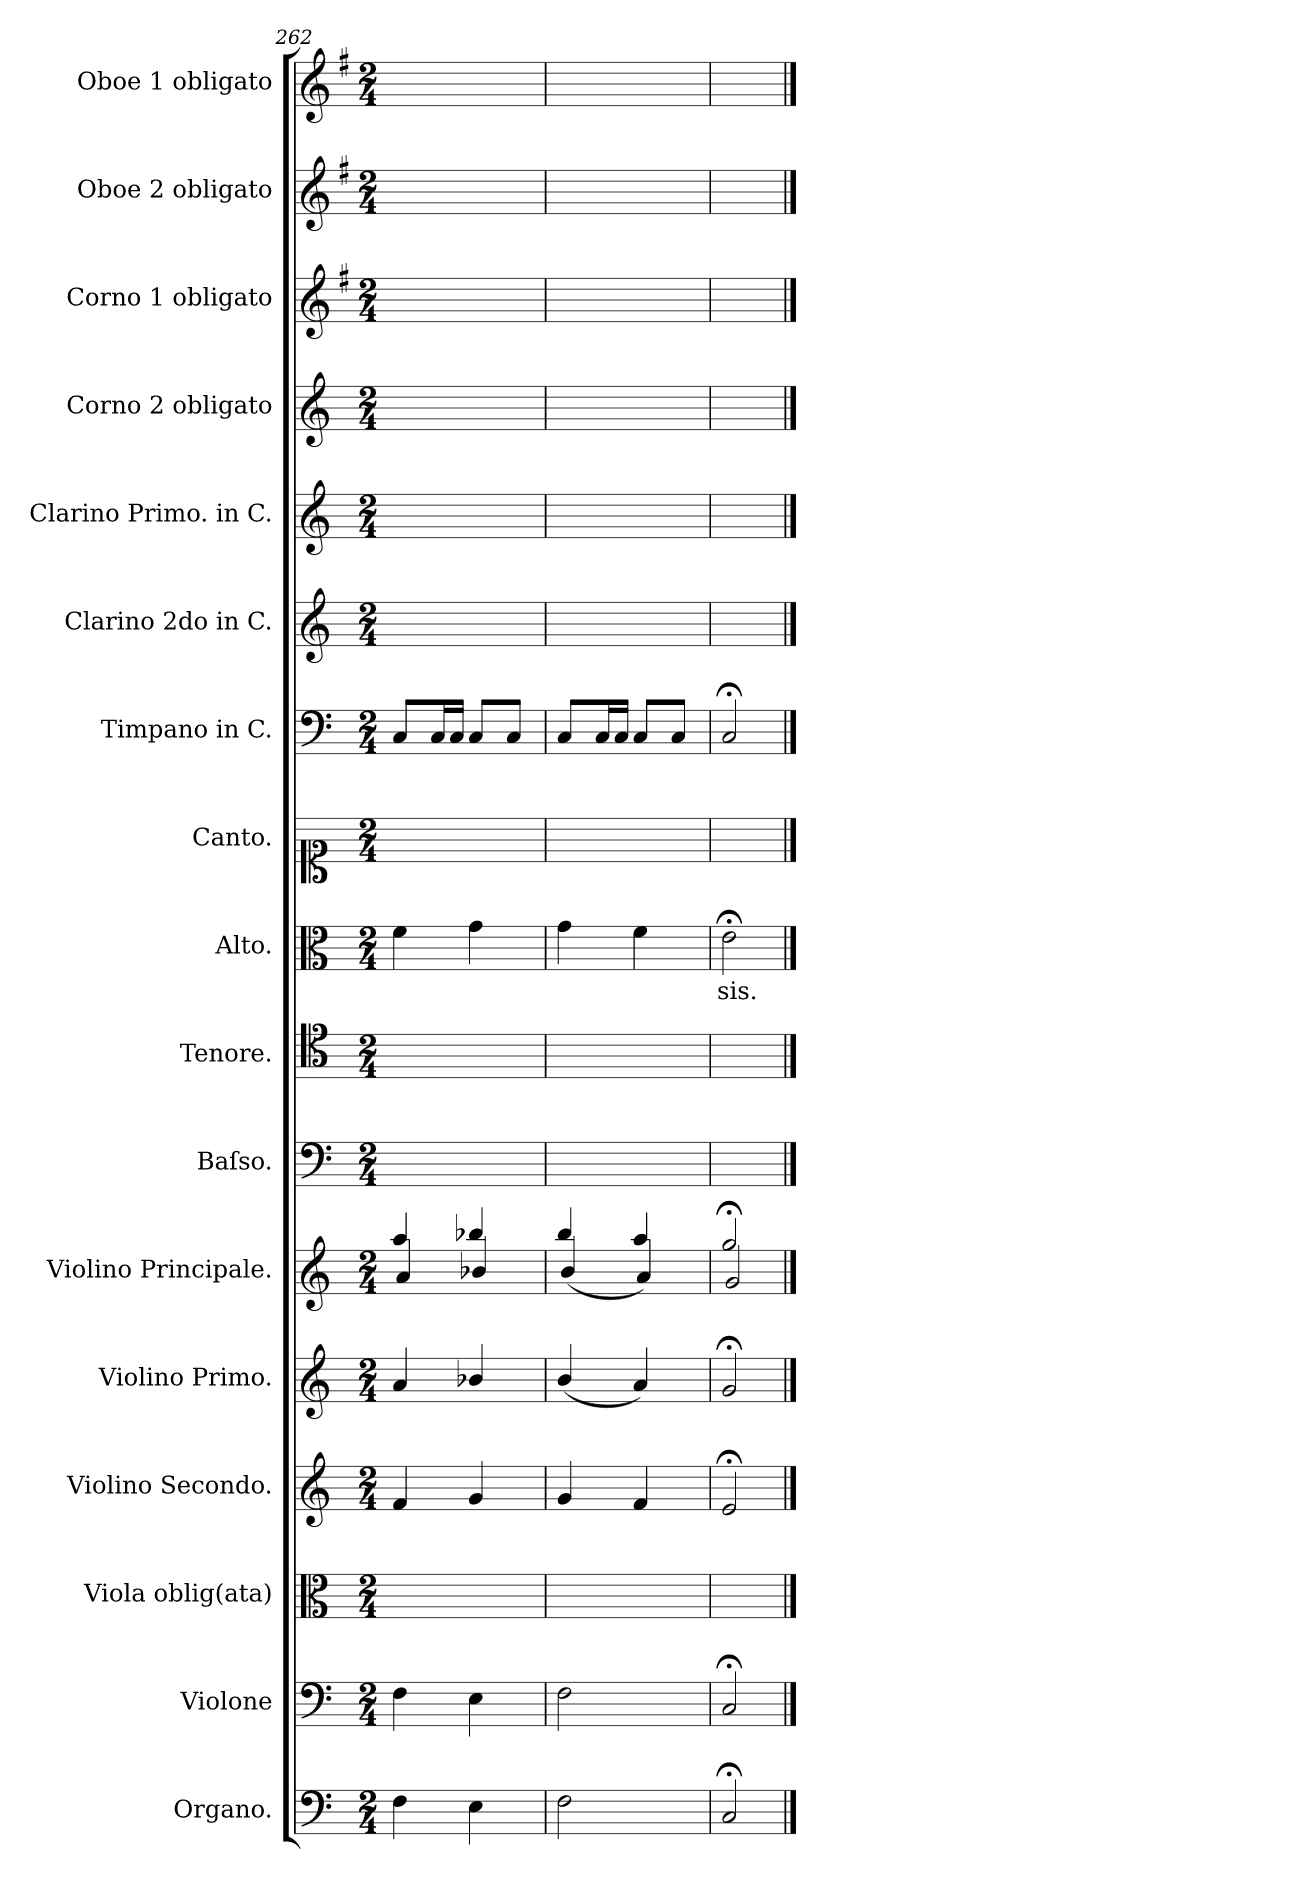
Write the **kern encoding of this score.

**kern	**kern	**kern	**kern	**kern	**kern	**kern	**text	**kern	**text	**kern	**text	**kern	**text	**kern	**kern	**kern	**kern	**kern	**kern	**kern
*part17	*part16	*part15	*part14	*part13	*part12	*part11	*part11	*part10	*part10	*part9	*part9	*part8	*part8	*part7	*part6	*part5	*part4	*part3	*part2	*part1
*staff17	*staff16	*staff15	*staff14	*staff13	*staff12	*staff11	*staff11	*staff10	*staff10	*staff9	*staff9	*staff8	*staff8	*staff7	*staff6	*staff5	*staff4	*staff3	*staff2	*staff1
*I"Organo.	*I"Violone	*I"Viola oblig(ata)	*I"Violino Secondo.	*I"Violino Primo.	*I"Violino Principale.	*I"Baſso.	*	*I"Tenore.	*	*I"Alto.	*	*I"Canto.	*	*I"Timpano in C.	*I"Clarino 2do in C.	*I"Clarino Primo. in C.	*I"Corno 2 obligato	*I"Corno 1 obligato	*I"Oboe 2 obligato	*I"Oboe 1 obligato
*I'Org.	*I'Vlne	*I'Vla.	*	*I'Vn I	*I'Vln. Princ.	*I'B.	*	*I'T.	*	*I'A.	*	*I'C.	*	*I'Timp.	*I'Clno 2 in C.	*I'Clno 1 in C	*I'[C. 2 obl.]	*I'[C. 1 obl.]	*I'[Ob. 2]	*I'[Ob. 1]
*clefF4	*clefF4	*clefC3	*clefG2	*clefG2	*clefG2	*clefF4	*	*clefC4	*	*clefC3	*	*clefC1	*	*clefF4	*clefG2	*clefG2	*clefG2	*clefG2	*clefG2	*clefG2
*k[]	*k[]	*k[]	*k[]	*k[]	*k[]	*k[]	*	*k[]	*	*k[]	*	*k[]	*	*k[]	*k[]	*k[]	*k[]	*k[f#]	*k[f#]	*k[f#]
*	*	*	*	*	*	*	*	*	*	*	*	*	*	*	*	*	*	*G:	*G:	*G:
*M2/4	*M2/4	*M2/4	*M2/4	*M2/4	*M2/4	*M2/4	*	*M2/4	*	*M2/4	*	*M2/4	*	*M2/4	*M2/4	*M2/4	*M2/4	*M2/4	*M2/4	*M2/4
=262	=262	=262	=262	=262	=262	=262	=262	=262	=262	=262	=262	=262	=262	=262	=262	=262	=262	=262	=262	=262
*	*	*	*	*	*^	*	*	*	*	*	*	*	*	*	*	*	*	*	*	*
4F\	4F\	16c/LLyy	4f/	4a/	4aa/	4a/	4F\yy	.	4c\yy	in	4f\	.	4a\yy	.	8C/L	8c/Lyy	8cc\Lyy	2ryy	2ryy	2ryy	2ryy
.	.	16c/yy	.	.	.	.	.	.	.	.	.	.	.	.	.	.	.	.	.	.	.
.	.	16c/yy	.	.	.	.	.	.	.	.	.	.	.	.	16C/L	16c/Lyy	16cc\Lyy	.	.	.	.
.	.	16c/JJyy	.	.	.	.	.	.	.	.	.	.	.	.	16C/JJ	16c/JJyy	16cc\JJyy	.	.	.	.
4E\	4E\	16c/LLyy	4g/	4b-X/	4bb-X/	4b-X/	4E\yy	.	4c\yy	ex-	4g\	.	4b-X\yy	.	8C/L	8c/Lyy	8cc\Lyy	.	.	.	.
.	.	16c/yy	.	.	.	.	.	.	.	.	.	.	.	.	.	.	.	.	.	.	.
.	.	16c/yy	.	.	.	.	.	.	.	.	.	.	.	.	8C/J	8c/Jyy	8cc\Jyy	.	.	.	.
.	.	16c/JJyy	.	.	.	.	.	.	.	.	.	.	.	.	.	.	.	.	.	.	.
=263	=263	=263	=263	=263	=263	=263	=263	=263	=263	=263	=263	=263	=263	=263	=263	=263	=263	=263	=263	=263	=263
2F\	2F\	16c/LLyy	4g/	(4b/	4bb/	(4b/	2F\yy	.	2c\yy	-cel-	4g\	.	4b\yy	.	8C/L	8c/Lyy	8cc\Lyy	2ryy	2ryy	2ryy	2ryy
.	.	16c/yy	.	.	.	.	.	.	.	.	.	.	.	.	.	.	.	.	.	.	.
.	.	16c/yy	.	.	.	.	.	.	.	.	.	.	.	.	16C/L	16c/Lyy	16cc\Lyy	.	.	.	.
.	.	16c/JJyy	.	.	.	.	.	.	.	.	.	.	.	.	16C/JJ	16c/JJyy	16cc\JJyy	.	.	.	.
.	.	16c/LLyy	4f/	4a/)	4aa/	4a/)	.	.	.	.	4f\	.	4a\yy	.	8C/L	8c/Lyy	8cc\Lyy	.	.	.	.
.	.	16c/yy	.	.	.	.	.	.	.	.	.	.	.	.	.	.	.	.	.	.	.
.	.	16c/yy	.	.	.	.	.	.	.	.	.	.	.	.	8C/J	8c/Jyy	8cc\Jyy	.	.	.	.
.	.	16c/JJyy	.	.	.	.	.	.	.	.	.	.	.	.	.	.	.	.	.	.	.
=264	=264	=264	=264	=264	=264	=264	=264	=264	=264	=264	=264	=264	=264	=264	=264	=264	=264	=264	=264	=264	=264
2C;</	2C;</	2c/yy	2e;</	2g;</	2gg;</	2g/	2C/yy	-sis.	2c\yy	-sis.	2e;<\	-sis.	2g\yy	-sis.	2C;</	2c/yy	2cc\yy	2ryy	2ryy	2ryy	2ryy
*	*	*	*	*	*v	*v	*	*	*	*	*	*	*	*	*	*	*	*	*	*	*
==	==	==	==	==	==	==	==	==	==	==	==	==	==	==	==	==	==	==	==	==
*-	*-	*-	*-	*-	*-	*-	*-	*-	*-	*-	*-	*-	*-	*-	*-	*-	*-	*-	*-	*-
